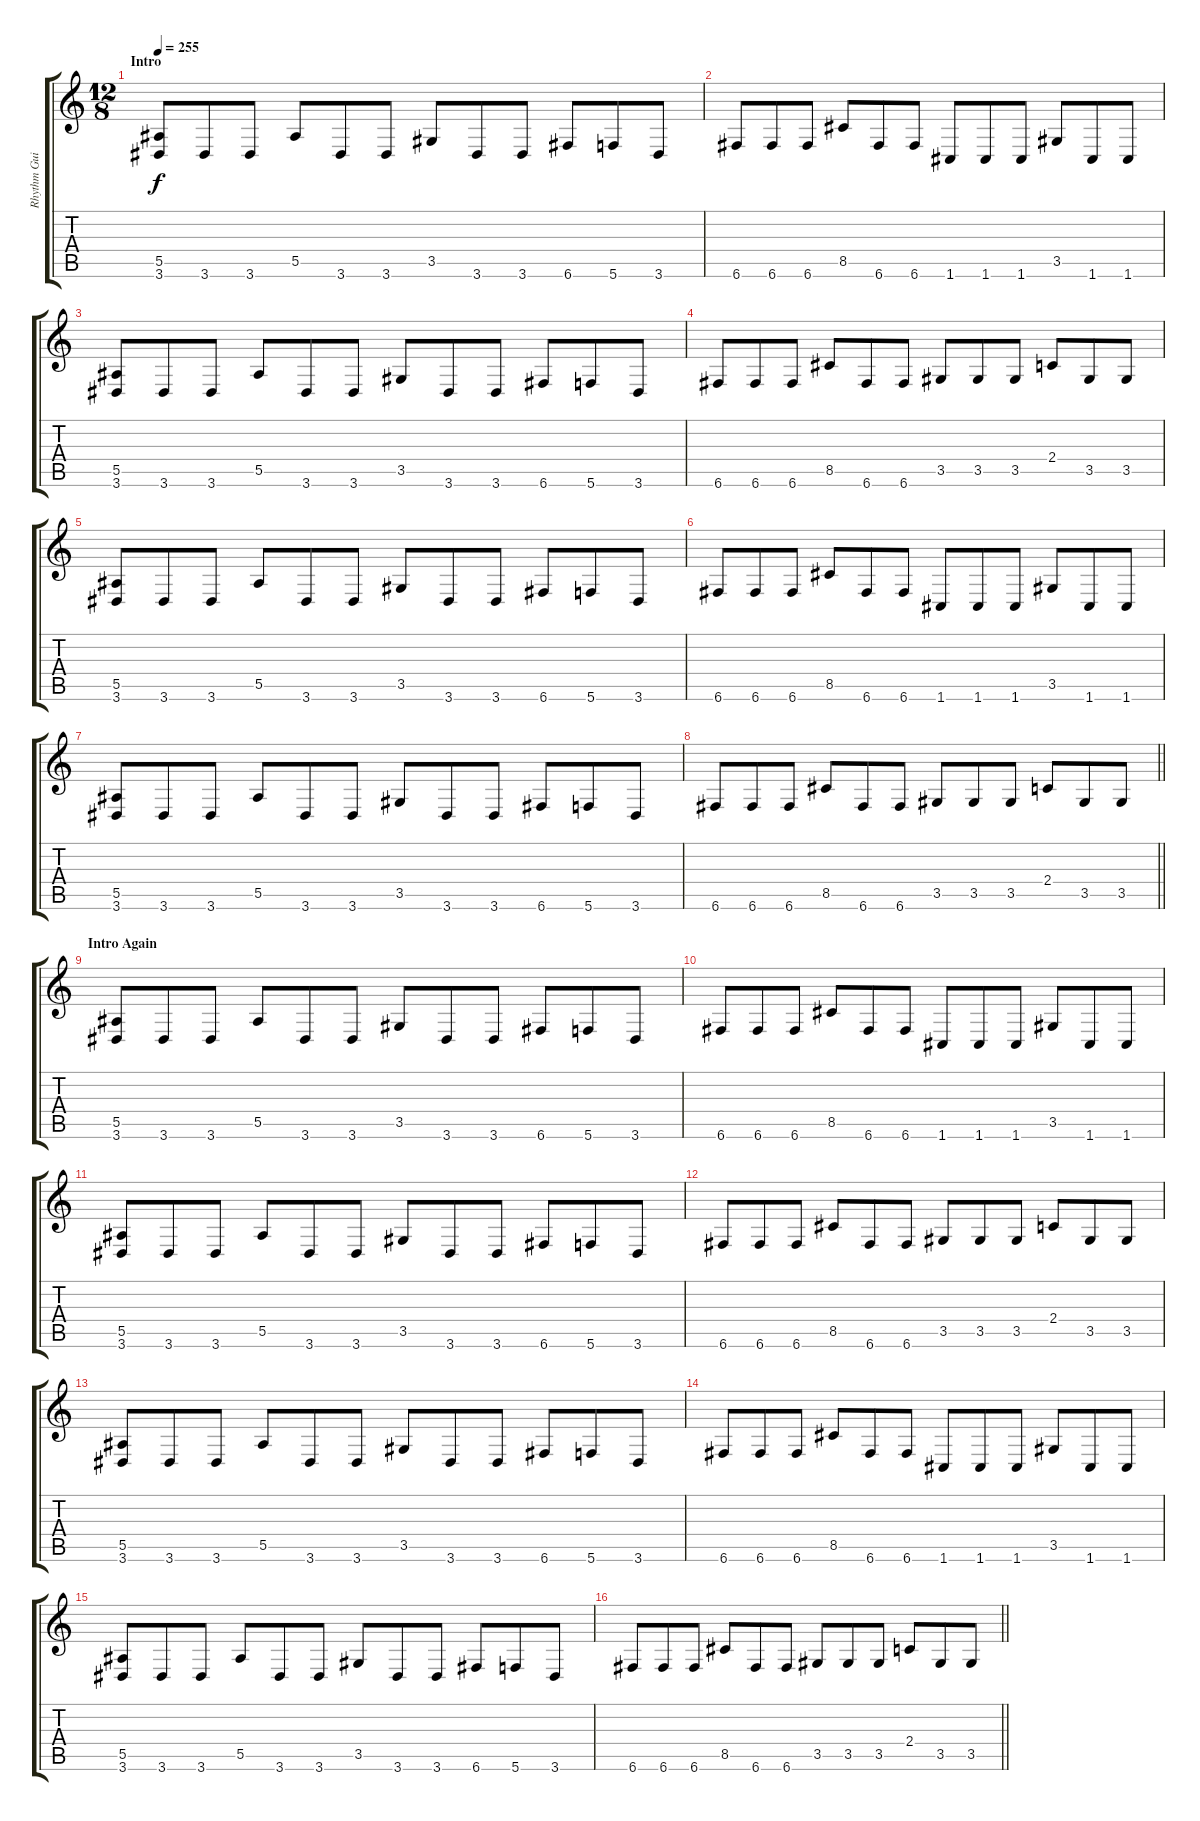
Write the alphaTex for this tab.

\track ("Rhythm Guitar" "Rhythm Gui") {instrument distortionguitar}
\staff {score tabs}
\tuning (C4 G3 Eb3 Bb2 F2 C2) {hide}
\ts (12 8)
\section ("" "Intro")
\tempo 255
\clef g2
\ks c
(5.5 3.6).8{dy f instrument distortionguitar} 3.6.8 3.6.8 5.5.8 3.6.8 3.6.8 3.5.8 3.6.8 3.6.8 6.6.8 5.6.8 3.6.8 |
6.6.8 6.6.8 6.6.8 8.5.8 6.6.8 6.6.8 1.6.8 1.6.8 1.6.8 3.5.8 1.6.8 1.6.8 |
(5.5 3.6).8 3.6.8 3.6.8 5.5.8 3.6.8 3.6.8 3.5.8 3.6.8 3.6.8 6.6.8 5.6.8 3.6.8 |
6.6.8 6.6.8 6.6.8 8.5.8 6.6.8 6.6.8 3.5.8 3.5.8 3.5.8 2.4.8 3.5.8 3.5.8 |
(5.5 3.6).8 3.6.8 3.6.8 5.5.8 3.6.8 3.6.8 3.5.8 3.6.8 3.6.8 6.6.8 5.6.8 3.6.8 |
6.6.8 6.6.8 6.6.8 8.5.8 6.6.8 6.6.8 1.6.8 1.6.8 1.6.8 3.5.8 1.6.8 1.6.8 |
(5.5 3.6).8 3.6.8 3.6.8 5.5.8 3.6.8 3.6.8 3.5.8 3.6.8 3.6.8 6.6.8 5.6.8 3.6.8 |
\barLineRight lightlight
6.6.8 6.6.8 6.6.8 8.5.8 6.6.8 6.6.8 3.5.8 3.5.8 3.5.8 2.4.8 3.5.8 3.5.8 |
\section ("" "Intro Again")
(5.5 3.6).8 3.6.8 3.6.8 5.5.8 3.6.8 3.6.8 3.5.8 3.6.8 3.6.8 6.6.8 5.6.8 3.6.8 |
6.6.8 6.6.8 6.6.8 8.5.8 6.6.8 6.6.8 1.6.8 1.6.8 1.6.8 3.5.8 1.6.8 1.6.8 |
(5.5 3.6).8 3.6.8 3.6.8 5.5.8 3.6.8 3.6.8 3.5.8 3.6.8 3.6.8 6.6.8 5.6.8 3.6.8 |
6.6.8 6.6.8 6.6.8 8.5.8 6.6.8 6.6.8 3.5.8 3.5.8 3.5.8 2.4.8 3.5.8 3.5.8 |
(5.5 3.6).8 3.6.8 3.6.8 5.5.8 3.6.8 3.6.8 3.5.8 3.6.8 3.6.8 6.6.8 5.6.8 3.6.8 |
6.6.8 6.6.8 6.6.8 8.5.8 6.6.8 6.6.8 1.6.8 1.6.8 1.6.8 3.5.8 1.6.8 1.6.8 |
(5.5 3.6).8 3.6.8 3.6.8 5.5.8 3.6.8 3.6.8 3.5.8 3.6.8 3.6.8 6.6.8 5.6.8 3.6.8 |
\barLineRight lightlight
6.6.8 6.6.8 6.6.8 8.5.8 6.6.8 6.6.8 3.5.8 3.5.8 3.5.8 2.4.8 3.5.8 3.5.8
